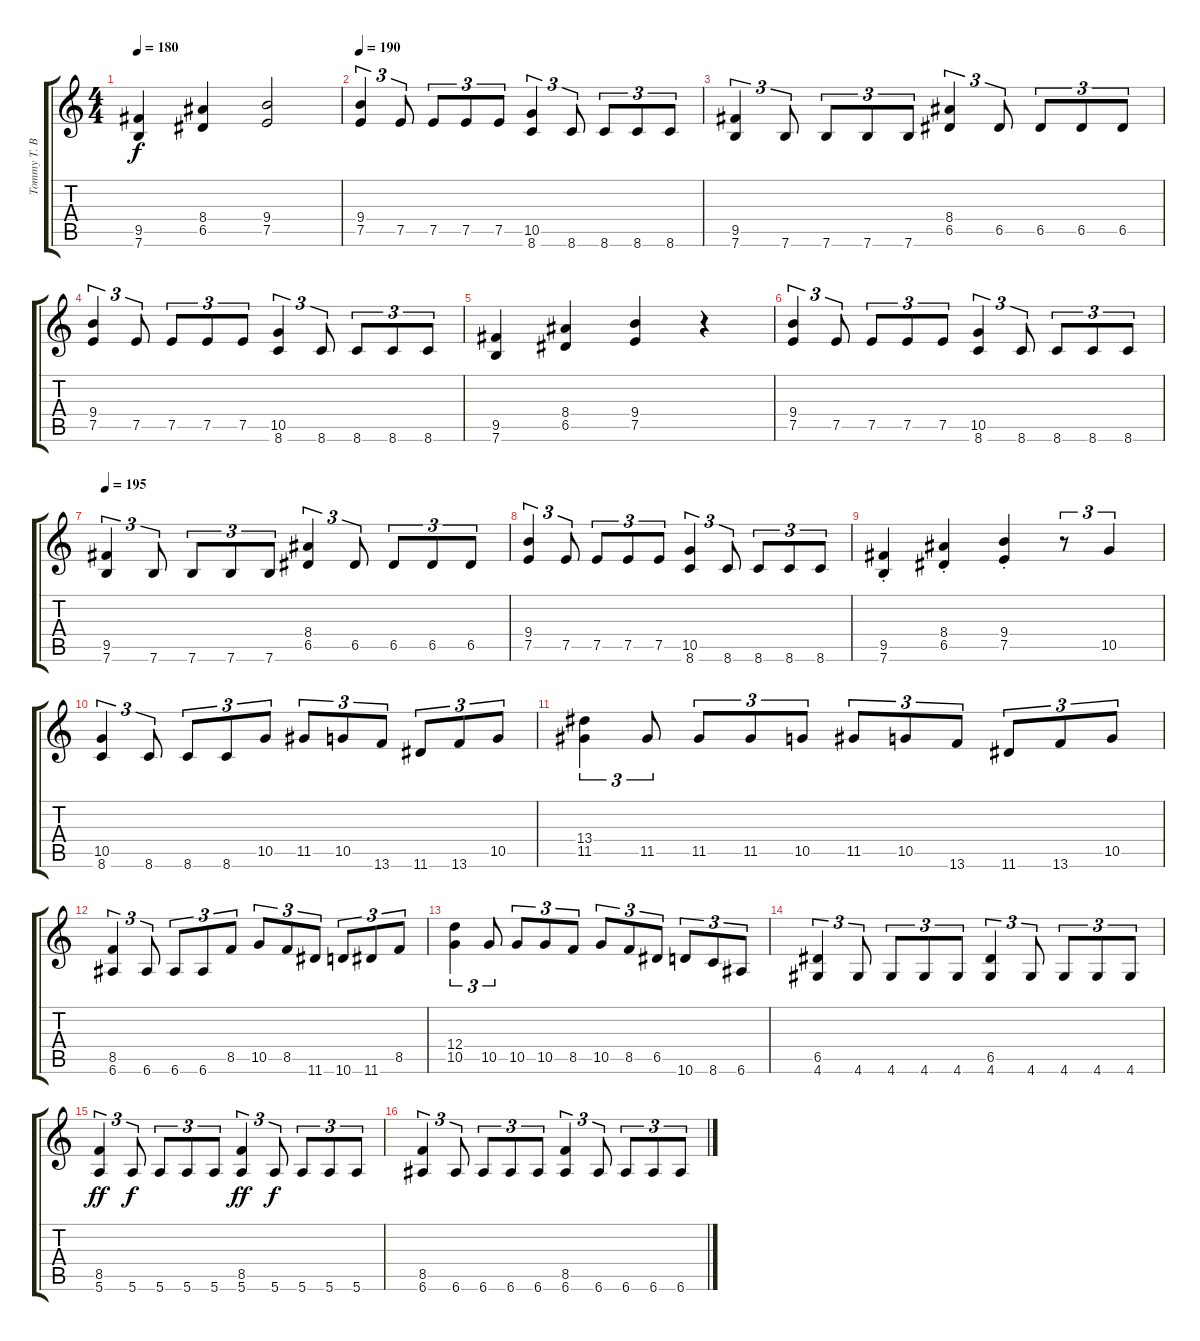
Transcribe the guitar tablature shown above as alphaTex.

\track ("Tommy T. Baron (RHYTHM)" "Tommy T. B") {instrument overdrivenguitar}
\staff {score tabs}
\tuning (E4 B3 G3 D3 A2 E2) {hide}
\ts (4 4)
\tempo 180
\clef g2
\ks c
(9.5 7.6).4{dy f} (8.4 6.5).4 (9.4 7.5).2 |
\tempo 190
(9.4 7.5).4{tu (3 2)} 7.5.8{tu (3 2)} 7.5.8{tu (3 2)} 7.5.8{tu (3 2)} 7.5.8{tu (3 2)} (10.5 8.6).4{tu (3 2)} 8.6.8{tu (3 2)} 8.6.8{tu (3 2)} 8.6.8{tu (3 2)} 8.6.8{tu (3 2)} |
(9.5 7.6).4{tu (3 2)} 7.6.8{tu (3 2)} 7.6.8{tu (3 2)} 7.6.8{tu (3 2)} 7.6.8{tu (3 2)} (8.4 6.5).4{tu (3 2)} 6.5.8{tu (3 2)} 6.5.8{tu (3 2)} 6.5.8{tu (3 2)} 6.5.8{tu (3 2)} |
(9.4 7.5).4{tu (3 2)} 7.5.8{tu (3 2)} 7.5.8{tu (3 2)} 7.5.8{tu (3 2)} 7.5.8{tu (3 2)} (10.5 8.6).4{tu (3 2)} 8.6.8{tu (3 2)} 8.6.8{tu (3 2)} 8.6.8{tu (3 2)} 8.6.8{tu (3 2)} |
(9.5 7.6).4 (8.4 6.5).4 (9.4 7.5).4 r.4 |
(9.4 7.5).4{tu (3 2)} 7.5.8{tu (3 2)} 7.5.8{tu (3 2)} 7.5.8{tu (3 2)} 7.5.8{tu (3 2)} (10.5 8.6).4{tu (3 2)} 8.6.8{tu (3 2)} 8.6.8{tu (3 2)} 8.6.8{tu (3 2)} 8.6.8{tu (3 2)} |
\tempo 195
(9.5 7.6).4{tu (3 2)} 7.6.8{tu (3 2)} 7.6.8{tu (3 2)} 7.6.8{tu (3 2)} 7.6.8{tu (3 2)} (8.4 6.5).4{tu (3 2)} 6.5.8{tu (3 2)} 6.5.8{tu (3 2)} 6.5.8{tu (3 2)} 6.5.8{tu (3 2)} |
(9.4 7.5).4{tu (3 2)} 7.5.8{tu (3 2)} 7.5.8{tu (3 2)} 7.5.8{tu (3 2)} 7.5.8{tu (3 2)} (10.5 8.6).4{tu (3 2)} 8.6.8{tu (3 2)} 8.6.8{tu (3 2)} 8.6.8{tu (3 2)} 8.6.8{tu (3 2)} |
(9.5{st} 7.6{st}).4 (8.4{st} 6.5{st}).4 (9.4{st} 7.5{st}).4 r.8{tu (3 2)} 10.5.4{tu (3 2)} |
(10.5 8.6).4{tu (3 2)} 8.6.8{tu (3 2)} 8.6.8{tu (3 2)} 8.6.8{tu (3 2)} 10.5.8{tu (3 2)} 11.5.8{tu (3 2)} 10.5.8{tu (3 2)} 13.6.8{tu (3 2)} 11.6.8{tu (3 2)} 13.6.8{tu (3 2)} 10.5.8{tu (3 2)} |
(13.4 11.5).4{tu (3 2)} 11.5.8{tu (3 2)} 11.5.8{tu (3 2)} 11.5.8{tu (3 2)} 10.5.8{tu (3 2)} 11.5.8{tu (3 2)} 10.5.8{tu (3 2)} 13.6.8{tu (3 2)} 11.6.8{tu (3 2)} 13.6.8{tu (3 2)} 10.5.8{tu (3 2)} |
(8.5 6.6).4{tu (3 2)} 6.6.8{tu (3 2)} 6.6.8{tu (3 2)} 6.6.8{tu (3 2)} 8.5.8{tu (3 2)} 10.5.8{tu (3 2)} 8.5.8{tu (3 2)} 11.6.8{tu (3 2)} 10.6.8{tu (3 2)} 11.6.8{tu (3 2)} 8.5.8{tu (3 2)} |
(12.4 10.5).4{tu (3 2)} 10.5.8{tu (3 2)} 10.5.8{tu (3 2)} 10.5.8{tu (3 2)} 8.5.8{tu (3 2)} 10.5.8{tu (3 2)} 8.5.8{tu (3 2)} 6.5.8{tu (3 2)} 10.6.8{tu (3 2)} 8.6.8{tu (3 2)} 6.6.8{tu (3 2)} |
(6.5 4.6).4{tu (3 2)} 4.6.8{tu (3 2)} 4.6.8{tu (3 2)} 4.6.8{tu (3 2)} 4.6.8{tu (3 2)} (6.5 4.6).4{tu (3 2)} 4.6.8{tu (3 2)} 4.6.8{tu (3 2)} 4.6.8{tu (3 2)} 4.6.8{tu (3 2)} |
(8.5 5.6).4{tu (3 2) dy ff} 5.6.8{tu (3 2) dy f} 5.6.8{tu (3 2)} 5.6.8{tu (3 2)} 5.6.8{tu (3 2)} (8.5 5.6).4{tu (3 2) dy ff} 5.6.8{tu (3 2) dy f} 5.6.8{tu (3 2)} 5.6.8{tu (3 2)} 5.6.8{tu (3 2)} |
(8.5 6.6).4{tu (3 2)} 6.6.8{tu (3 2)} 6.6.8{tu (3 2)} 6.6.8{tu (3 2)} 6.6.8{tu (3 2)} (8.5 6.6).4{tu (3 2)} 6.6.8{tu (3 2)} 6.6.8{tu (3 2)} 6.6.8{tu (3 2)} 6.6.8{tu (3 2)}
